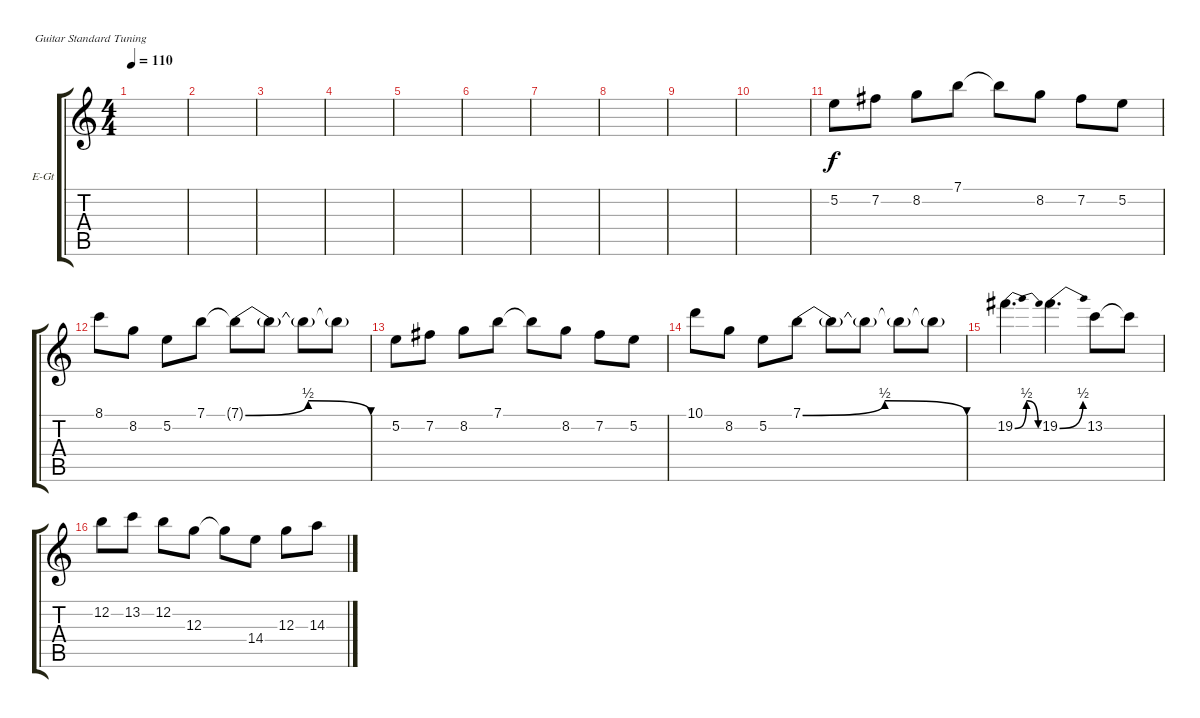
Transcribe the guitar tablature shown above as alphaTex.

\defaultSystemsLayout 4
\bracketExtendMode groupsimilarinstruments
\firstSystemTrackNameOrientation horizontal
\otherSystemsTrackNameOrientation horizontal
\track ("Electric Guitar" "E-Gt") {instrument distortionguitar}
\staff {score tabs}
\tuning (E4 B3 G3 D3 A2 E2)
\ts (4 4)
\tempo 110
\clef g2
\ks c
|
|
|
|
|
|
|
|
|
|
5.2.8 7.2.8 8.2.8 7.1.8 7.1{t}.8 8.2.8 7.2.8 5.2.8 |
8.1.8 8.2.8 5.2.8 7.1.8 7.1{be (bendrelease 0 0 14.399999999999999 2 27 2 39.6 0) t}.8 7.1{t}.8 7.1{t}.8 7.1{t}.8 |
5.2.8 7.2.8 8.2.8 7.1.8 7.1{t}.8 8.2.8 7.2.8 5.2.8 |
10.1.8 8.2.8 5.2.8 7.1{be (bendrelease 0 0 14.399999999999999 2 26.4 2 39.6 0)}.8 7.1{t}.8 7.1{t}.8 7.1{t}.8 7.1{t}.8 |
19.2{be (bendrelease 0 0 14.399999999999999 2 27.599999999999998 2 44.4 0)}.4{d} 19.2{be (bend 0 0 16.2 2)}.4{d} 13.2.8 13.2{t}.8 |
12.2.8 13.2.8 12.2.8 12.3.8 12.3{t}.8 14.4.8 12.3.8 14.3.8
